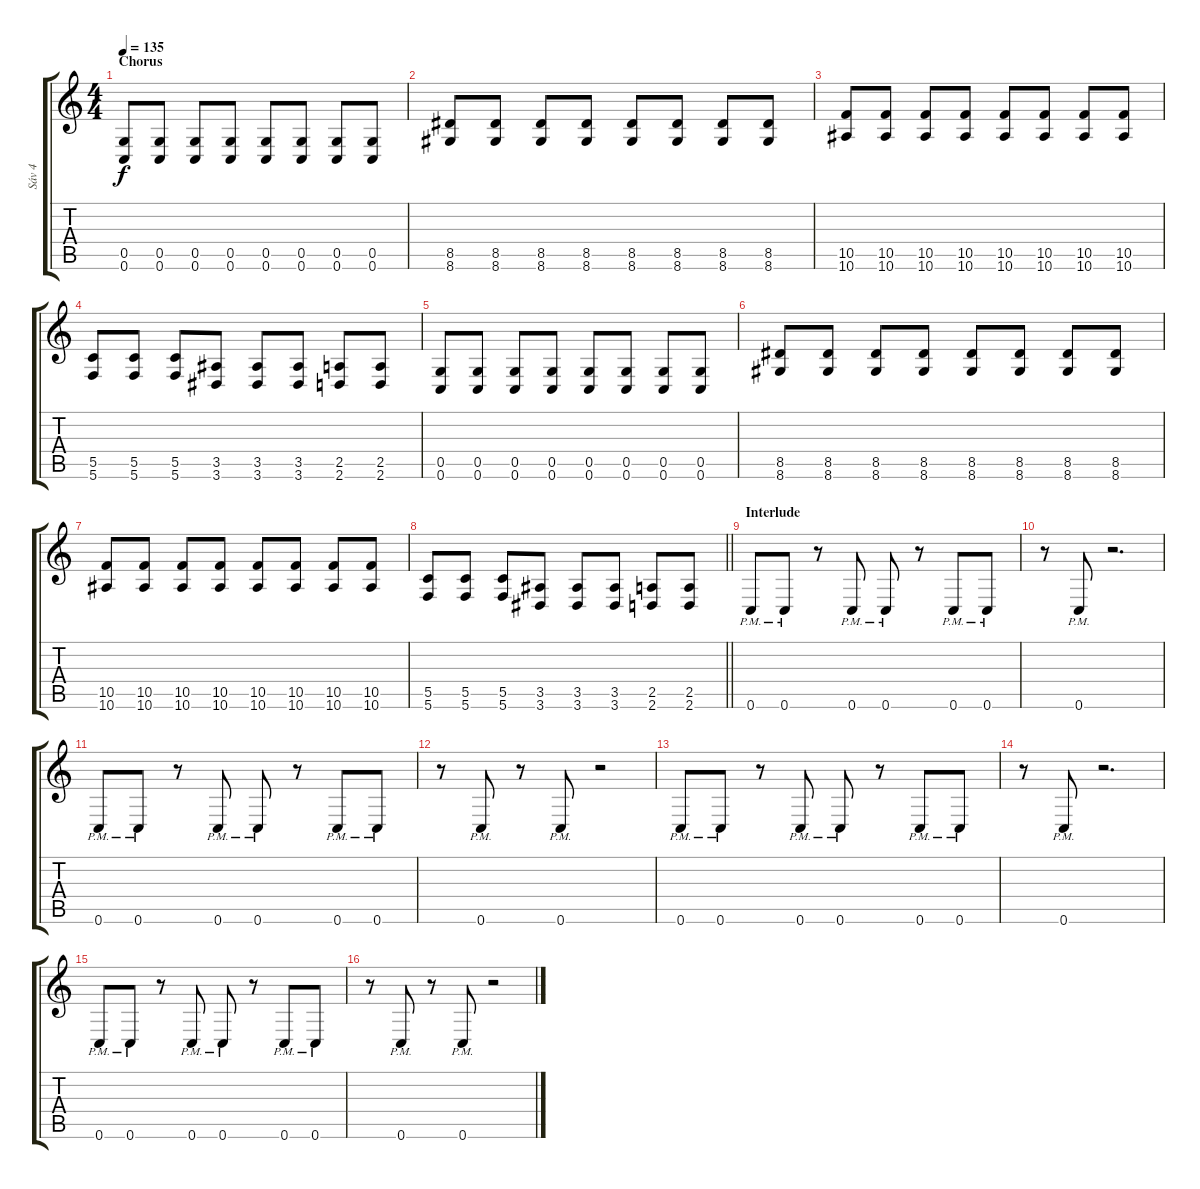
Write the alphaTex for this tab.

\track ("Sáv 4" "Sáv 4") {instrument distortionguitar}
\staff {score tabs}
\tuning (D4 A3 F3 C3 G2 C2) {hide}
\ts (4 4)
\section ("" "Chorus")
\tempo 135
\clef g2
\ks c
(0.5 0.6).8{dy f} (0.5 0.6).8 (0.5 0.6).8 (0.5 0.6).8 (0.5 0.6).8 (0.5 0.6).8 (0.5 0.6).8 (0.5 0.6).8 |
(8.5 8.6).8 (8.5 8.6).8 (8.5 8.6).8 (8.5 8.6).8 (8.5 8.6).8 (8.5 8.6).8 (8.5 8.6).8 (8.5 8.6).8 |
(10.5 10.6).8 (10.5 10.6).8 (10.5 10.6).8 (10.5 10.6).8 (10.5 10.6).8 (10.5 10.6).8 (10.5 10.6).8 (10.5 10.6).8 |
(5.5 5.6).8 (5.5 5.6).8 (5.5 5.6).8 (3.5 3.6).8 (3.5 3.6).8 (3.5 3.6).8 (2.5 2.6).8 (2.5 2.6).8 |
(0.5 0.6).8 (0.5 0.6).8 (0.5 0.6).8 (0.5 0.6).8 (0.5 0.6).8 (0.5 0.6).8 (0.5 0.6).8 (0.5 0.6).8 |
(8.5 8.6).8 (8.5 8.6).8 (8.5 8.6).8 (8.5 8.6).8 (8.5 8.6).8 (8.5 8.6).8 (8.5 8.6).8 (8.5 8.6).8 |
(10.5 10.6).8 (10.5 10.6).8 (10.5 10.6).8 (10.5 10.6).8 (10.5 10.6).8 (10.5 10.6).8 (10.5 10.6).8 (10.5 10.6).8 |
\barLineRight lightlight
(5.5 5.6).8 (5.5 5.6).8 (5.5 5.6).8 (3.5 3.6).8 (3.5 3.6).8 (3.5 3.6).8 (2.5 2.6).8 (2.5 2.6).8 |
\section ("" "Interlude")
0.6{pm}.8 0.6{pm}.8 r.8 0.6{pm}.8 0.6{pm}.8 r.8 0.6{pm}.8 0.6{pm}.8 |
r.8 0.6{pm}.8 r.2{d} |
0.6{pm}.8 0.6{pm}.8 r.8 0.6{pm}.8 0.6{pm}.8 r.8 0.6{pm}.8 0.6{pm}.8 |
r.8 0.6{pm}.8 r.8 0.6{pm}.8 r.2 |
0.6{pm}.8 0.6{pm}.8 r.8 0.6{pm}.8 0.6{pm}.8 r.8 0.6{pm}.8 0.6{pm}.8 |
r.8 0.6{pm}.8 r.2{d} |
0.6{pm}.8 0.6{pm}.8 r.8 0.6{pm}.8 0.6{pm}.8 r.8 0.6{pm}.8 0.6{pm}.8 |
r.8 0.6{pm}.8 r.8 0.6{pm}.8 r.2
